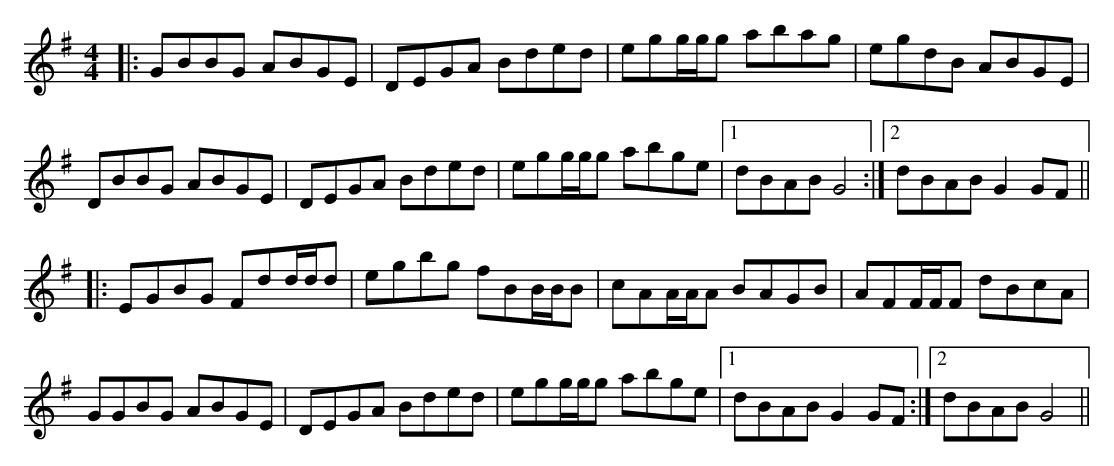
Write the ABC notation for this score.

X:1
M:4/4
K:G
|:GBBG ABGE|DEGA Bded|egg/g/g abag|egdB ABGE|
DBBG ABGE|DEGA Bded|egg/g/g abge|1 dBAB G4:|2 dBAB G2GF||
|:EGBG Fdd/d/d|egbg fBB/B/B|cAA/A/A BAGB|AFF/F/F dBcA|
GGBG ABGE|DEGA Bded|egg/g/g abge|1 dBAB G2GF:|2 dBAB G4||
